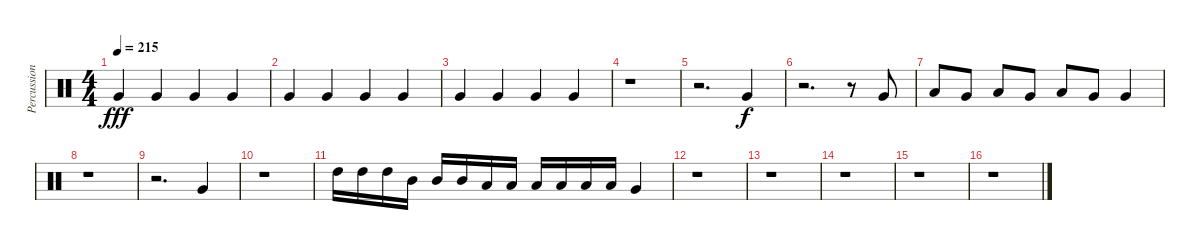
\track ("Percussions2" "Percussion") {instrument percussion}
\staff {score}
\articulation defaults
\ts (4 4)
\tempo 215
\clef neutral
\ks c "Very Low Tom (hit)".4{dy fff} "Very Low Tom (hit)".4 "Very Low Tom (hit)".4 "Very Low Tom (hit)".4
|
"Very Low Tom (hit)".4 "Very Low Tom (hit)".4 "Very Low Tom (hit)".4 "Very Low Tom (hit)".4 |
"Very Low Tom (hit)".4 "Very Low Tom (hit)".4 "Very Low Tom (hit)".4 "Very Low Tom (hit)".4 |
r.1 |
r.2{d} "Very Low Tom (hit)".4{dy f} |
r.2{d} r.8 "Very Low Tom (hit)".8 |
"Low Floor Tom (hit)".8 "Very Low Tom (hit)".8 "Low Floor Tom (hit)".8 "Very Low Tom (hit)".8 "Low Floor Tom (hit)".8 "Very Low Tom (hit)".8 "Very Low Tom (hit)".4 |
r.1 |
r.2{d} "Very Low Tom (hit)".4 |
r.1 |
"High Tom (hit)".16 "High Tom (hit)".16 "High Tom (hit)".16 "Mid Tom (hit)".16 "Mid Tom (hit)".16 "Mid Tom (hit)".16 "Low Tom (hit)".16 "Low Tom (hit)".16 "Low Tom (hit)".16 "Low Floor Tom (hit)".16 "Low Floor Tom (hit)".16 "Low Floor Tom (hit)".16 "Very Low Tom (hit)".4 |
r.1 |
r.1 |
r.1 |
r.1 |
r.1
